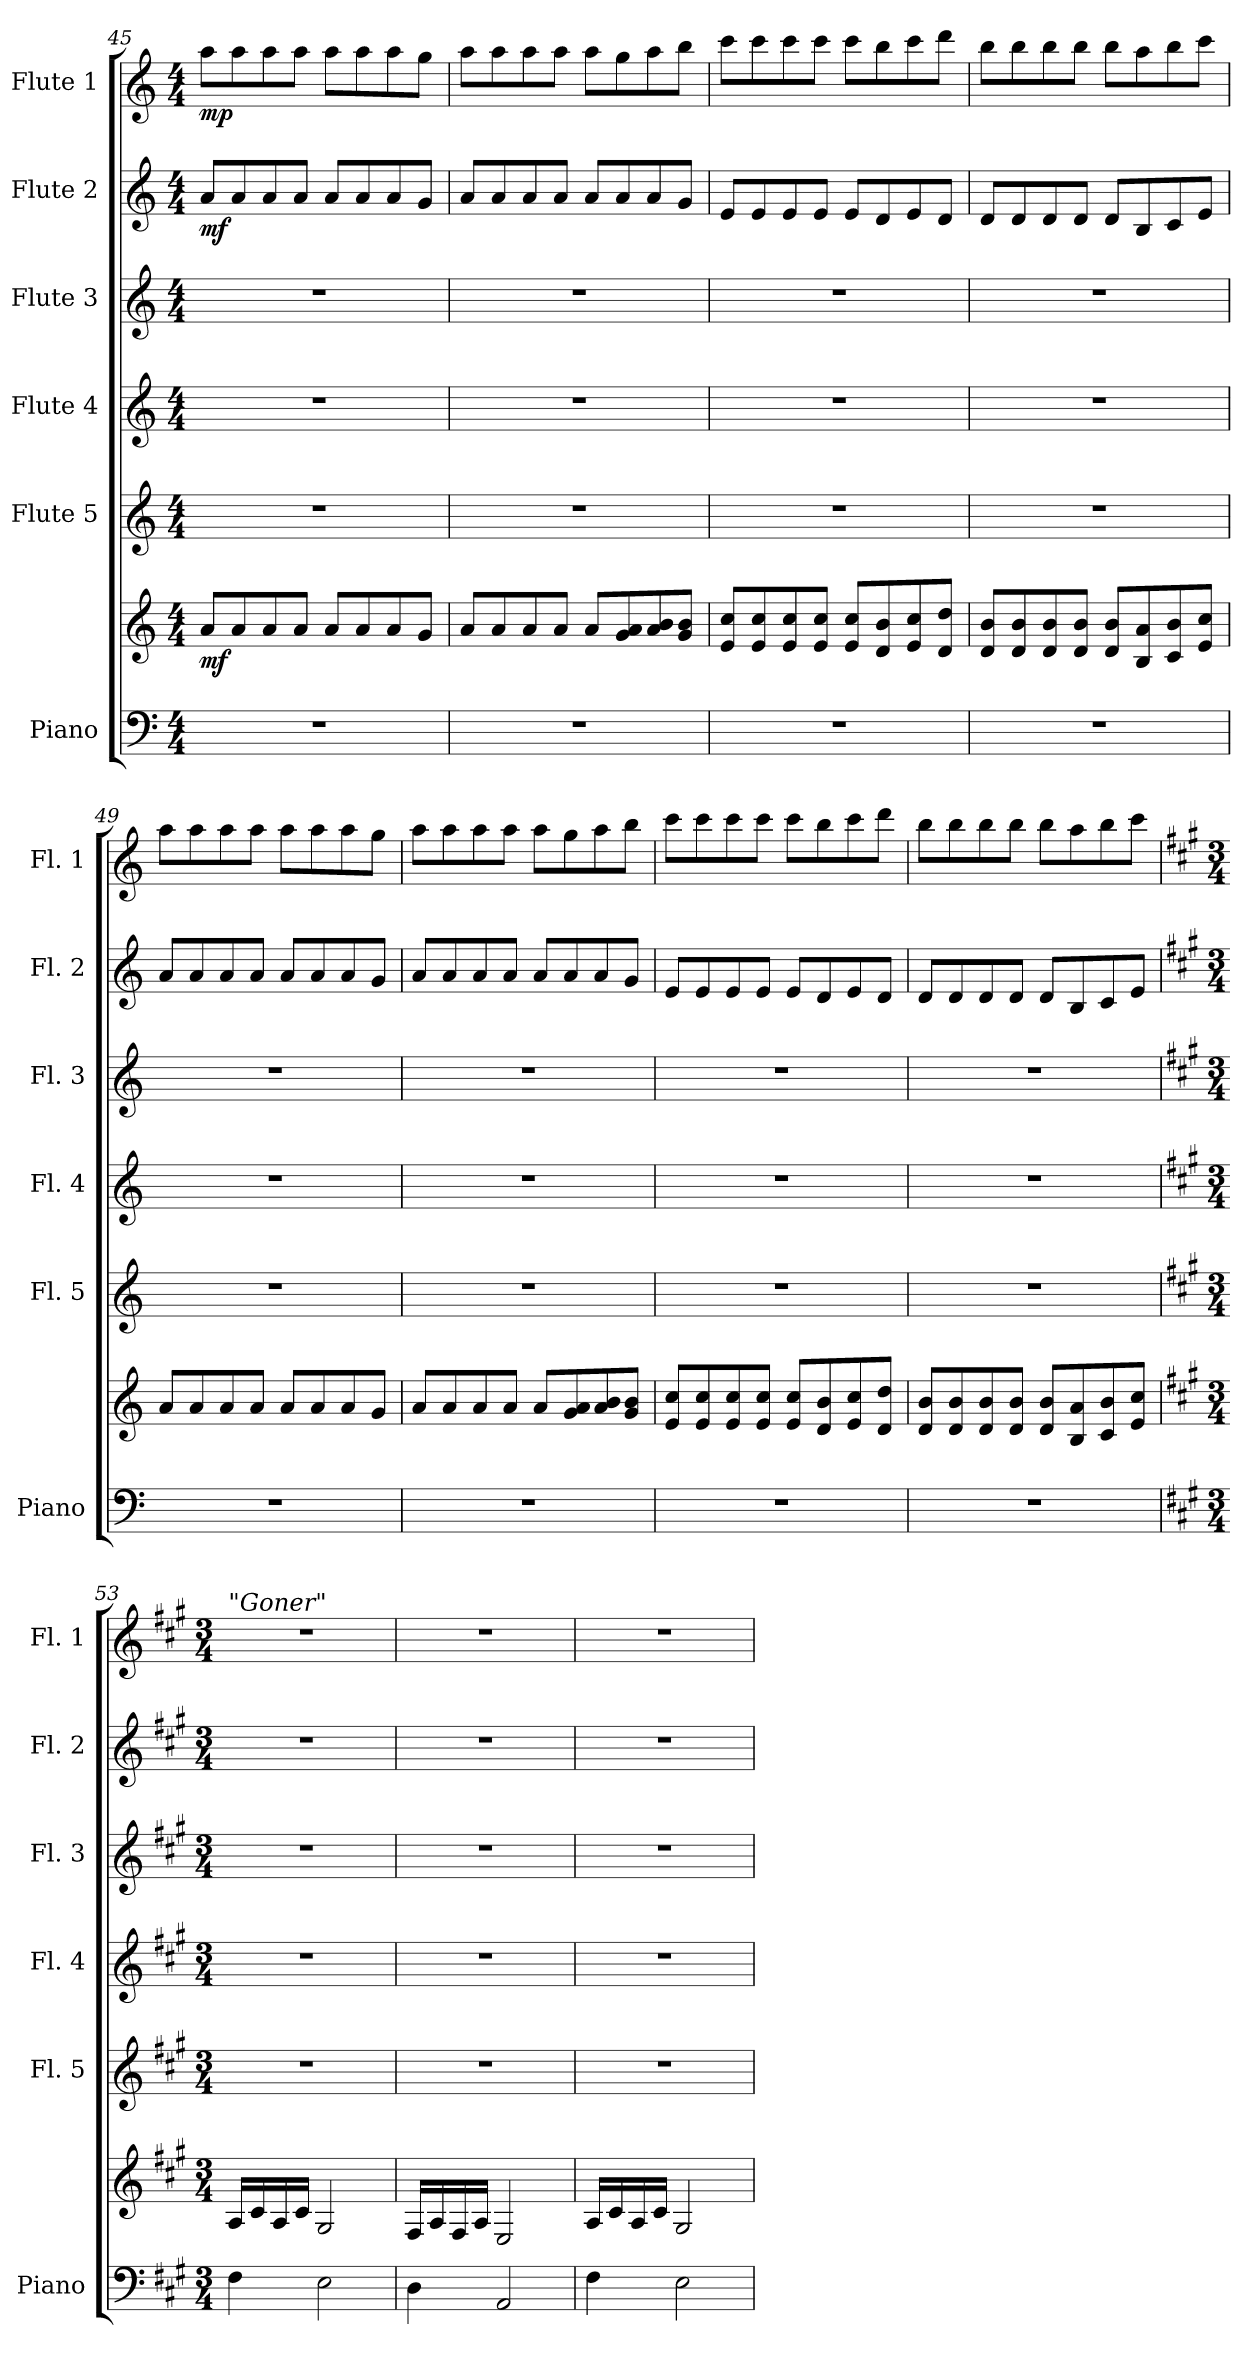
**kern	**kern	**dynam	**kern	**kern	**kern	**kern	**dynam	**kern	**dynam
*part6	*part6	*part6	*part5	*part4	*part3	*part2	*part2	*part1	*part1
*staff7	*staff6	*staff6/7	*staff5	*staff4	*staff3	*staff2	*staff2	*staff1	*staff1
*I"Piano	*	*	*I"Flute 5	*I"Flute 4	*I"Flute 3	*I"Flute 2	*	*I"Flute 1	*
*I'Piano	*	*	*I'Fl. 5	*I'Fl. 4	*I'Fl. 3	*I'Fl. 2	*	*I'Fl. 1	*
*clefF4	*clefG2	*	*clefG2	*clefG2	*clefG2	*clefG2	*	*clefG2	*
*k[]	*k[]	*	*k[]	*k[]	*k[]	*k[]	*	*k[]	*
*M4/4	*M4/4	*	*M4/4	*M4/4	*M4/4	*M4/4	*	*M4/4	*
=45	=45	=45	=45	=45	=45	=45	=45	=45	=45
!	!	!LO:DY:b	!	!	!	!	!LO:DY:b	!	!LO:DY:b
1r	8a/L	mf	1r	1r	1r	8a/L	mf	8aa\L	mp
.	8a/	.	.	.	.	8a/	.	8aa\	.
.	8a/	.	.	.	.	8a/	.	8aa\	.
.	8a/J	.	.	.	.	8a/J	.	8aa\J	.
.	8a/L	.	.	.	.	8a/L	.	8aa\L	.
.	8a/	.	.	.	.	8a/	.	8aa\	.
.	8a/	.	.	.	.	8a/	.	8aa\	.
.	8g/J	.	.	.	.	8g/J	.	8gg\J	.
=46	=46	=46	=46	=46	=46	=46	=46	=46	=46
1r	8a/L	.	1r	1r	1r	8a/L	.	8aa\L	.
.	8a/	.	.	.	.	8a/	.	8aa\	.
.	8a/	.	.	.	.	8a/	.	8aa\	.
.	8a/J	.	.	.	.	8a/J	.	8aa\J	.
.	8a/L	.	.	.	.	8a/L	.	8aa\L	.
.	8g/ 8a/	.	.	.	.	8a/	.	8gg\	.
.	8a/ 8b/	.	.	.	.	8a/	.	8aa\	.
.	8g/ 8b/J	.	.	.	.	8g/J	.	8bb\J	.
=47	=47	=47	=47	=47	=47	=47	=47	=47	=47
1r	8e/ 8cc/L	.	1r	1r	1r	8e/L	.	8ccc\L	.
.	8e/ 8cc/	.	.	.	.	8e/	.	8ccc\	.
.	8e/ 8cc/	.	.	.	.	8e/	.	8ccc\	.
.	8e/ 8cc/J	.	.	.	.	8e/J	.	8ccc\J	.
.	8e/ 8cc/L	.	.	.	.	8e/L	.	8ccc\L	.
.	8d/ 8b/	.	.	.	.	8d/	.	8bb\	.
.	8e/ 8cc/	.	.	.	.	8e/	.	8ccc\	.
.	8d/ 8dd/J	.	.	.	.	8d/J	.	8ddd\J	.
!!LO:PB:g=z
=48	=48	=48	=48	=48	=48	=48	=48	=48	=48
1r	8d/ 8b/L	.	1r	1r	1r	8d/L	.	8bb\L	.
.	8d/ 8b/	.	.	.	.	8d/	.	8bb\	.
.	8d/ 8b/	.	.	.	.	8d/	.	8bb\	.
.	8d/ 8b/J	.	.	.	.	8d/J	.	8bb\J	.
.	8d/ 8b/L	.	.	.	.	8d/L	.	8bb\L	.
.	8B/ 8a/	.	.	.	.	8B/	.	8aa\	.
.	8c/ 8b/	.	.	.	.	8c/	.	8bb\	.
.	8e/ 8cc/J	.	.	.	.	8e/J	.	8ccc\J	.
=49	=49	=49	=49	=49	=49	=49	=49	=49	=49
1r	8a/L	.	1r	1r	1r	8a/L	.	8aa\L	.
.	8a/	.	.	.	.	8a/	.	8aa\	.
.	8a/	.	.	.	.	8a/	.	8aa\	.
.	8a/J	.	.	.	.	8a/J	.	8aa\J	.
.	8a/L	.	.	.	.	8a/L	.	8aa\L	.
.	8a/	.	.	.	.	8a/	.	8aa\	.
.	8a/	.	.	.	.	8a/	.	8aa\	.
.	8g/J	.	.	.	.	8g/J	.	8gg\J	.
=50	=50	=50	=50	=50	=50	=50	=50	=50	=50
1r	8a/L	.	1r	1r	1r	8a/L	.	8aa\L	.
.	8a/	.	.	.	.	8a/	.	8aa\	.
.	8a/	.	.	.	.	8a/	.	8aa\	.
.	8a/J	.	.	.	.	8a/J	.	8aa\J	.
.	8a/L	.	.	.	.	8a/L	.	8aa\L	.
.	8g/ 8a/	.	.	.	.	8a/	.	8gg\	.
.	8a/ 8b/	.	.	.	.	8a/	.	8aa\	.
.	8g/ 8b/J	.	.	.	.	8g/J	.	8bb\J	.
=51	=51	=51	=51	=51	=51	=51	=51	=51	=51
1r	8e/ 8cc/L	.	1r	1r	1r	8e/L	.	8ccc\L	.
.	8e/ 8cc/	.	.	.	.	8e/	.	8ccc\	.
.	8e/ 8cc/	.	.	.	.	8e/	.	8ccc\	.
.	8e/ 8cc/J	.	.	.	.	8e/J	.	8ccc\J	.
.	8e/ 8cc/L	.	.	.	.	8e/L	.	8ccc\L	.
.	8d/ 8b/	.	.	.	.	8d/	.	8bb\	.
.	8e/ 8cc/	.	.	.	.	8e/	.	8ccc\	.
.	8d/ 8dd/J	.	.	.	.	8d/J	.	8ddd\J	.
!!LO:PB:g=z
=52	=52	=52	=52	=52	=52	=52	=52	=52	=52
1r	8d/ 8b/L	.	1r	1r	1r	8d/L	.	8bb\L	.
.	8d/ 8b/	.	.	.	.	8d/	.	8bb\	.
.	8d/ 8b/	.	.	.	.	8d/	.	8bb\	.
.	8d/ 8b/J	.	.	.	.	8d/J	.	8bb\J	.
.	8d/ 8b/L	.	.	.	.	8d/L	.	8bb\L	.
.	8B/ 8a/	.	.	.	.	8B/	.	8aa\	.
.	8c/ 8b/	.	.	.	.	8c/	.	8bb\	.
.	8e/ 8cc/J	.	.	.	.	8e/J	.	8ccc\J	.
=53	=53	=53	=53	=53	=53	=53	=53	=53	=53
*k[f#c#g#]	*k[f#c#g#]	*	*k[f#c#g#]	*k[f#c#g#]	*k[f#c#g#]	*k[f#c#g#]	*	*k[f#c#g#]	*
*M3/4	*M3/4	*	*M3/4	*M3/4	*M3/4	*M3/4	*	*M3/4	*
*	*	*	*	*	*	*	*	*MM60	*
!	!	!	!	!	!	!	!	!LO:TX:a:i:t="Goner"	!
!	!	!LO:DY:b=2	!	!	!	!	!	!	!
!	!	!LO:DY:n=1:b	!	!	!	!	!	!	!
4F#\	16A/LL	mf mf	2.r	2.r	2.r	2.r	.	2.r	.
.	16c#/	.	.	.	.	.	.	.	.
.	16A/	.	.	.	.	.	.	.	.
.	16c#/JJ	.	.	.	.	.	.	.	.
2E\	2G#/	.	.	.	.	.	.	.	.
=54	=54	=54	=54	=54	=54	=54	=54	=54	=54
4D\	16F#/LL	.	2.r	2.r	2.r	2.r	.	2.r	.
.	16A/	.	.	.	.	.	.	.	.
.	16F#/	.	.	.	.	.	.	.	.
.	16A/JJ	.	.	.	.	.	.	.	.
2AA/	2E/	.	.	.	.	.	.	.	.
=55	=55	=55	=55	=55	=55	=55	=55	=55	=55
4F#\	16A/LL	.	2.r	2.r	2.r	2.r	.	2.r	.
.	16c#/	.	.	.	.	.	.	.	.
.	16A/	.	.	.	.	.	.	.	.
.	16c#/JJ	.	.	.	.	.	.	.	.
2E\	2G#/	.	.	.	.	.	.	.	.
=	=	=	=	=	=	=	=	=	=
*-	*-	*-	*-	*-	*-	*-	*-	*-	*-
